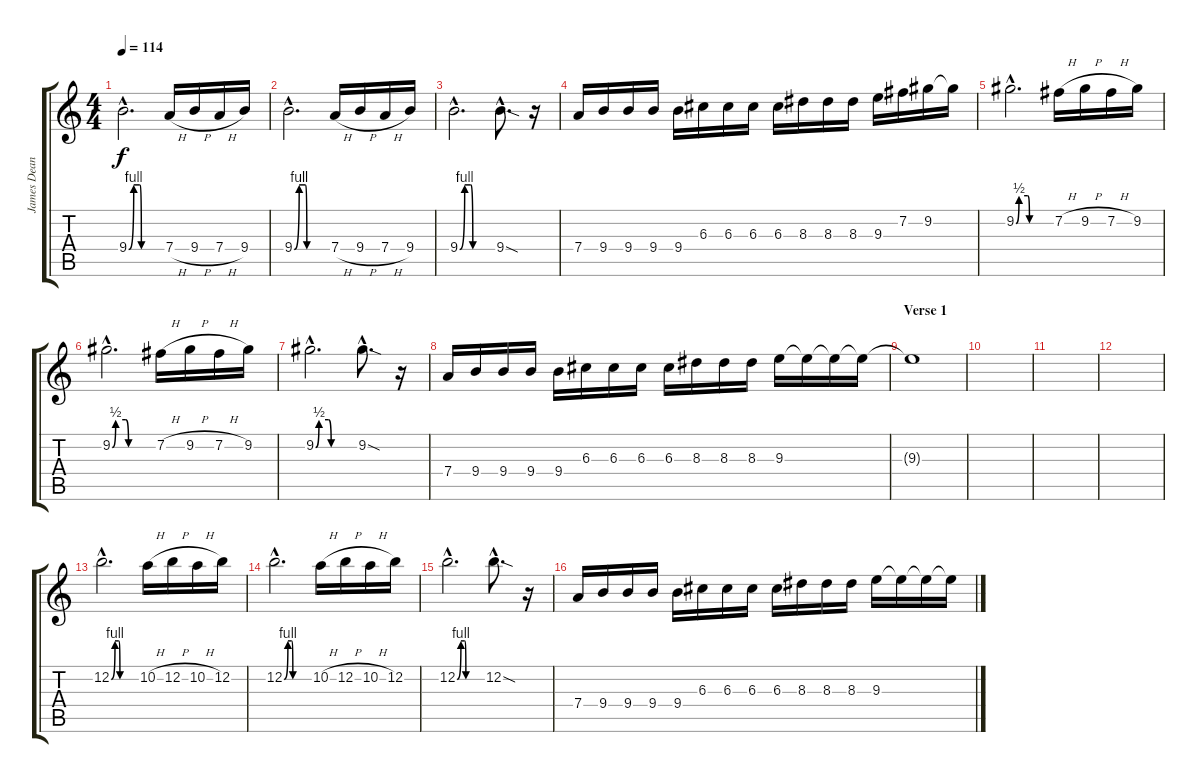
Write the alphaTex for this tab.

\track ("James Dean Bradfield Lead" "James Dean") {instrument overdrivenguitar}
\staff {score tabs}
\tuning (E4 B3 G3 D3 A2 E2) {hide}
\ts (4 4)
\tempo 114
\clef g2
\ks c
9.4{be (custom 0 0 9 4 20 4 23 0 60 0) hac}.2{d dy f instrument overdrivenguitar} 7.4{h}.16 9.4{h}.16 7.4{h}.16 9.4.16 |
9.4{be (custom 0 0 9 4 20 4 23 0 60 0) hac}.2{d} 7.4{h}.16 9.4{h}.16 7.4{h}.16 9.4.16 |
9.4{be (custom 0 0 9 4 20 4 24 0 60 0) hac}.2{d} 9.4{sod hac}.8{d} r.16 |
7.4.16 9.4.16 9.4.16 9.4.16 9.4.16 6.3.16 6.3.16 6.3.16 6.3.16 8.3.16 8.3.16 8.3.16 9.3.16 7.2.16 9.2.16 9.2{t}.16 |
9.2{be (custom 0 0 5 2 20 2 23 0 60 0) hac}.2{d} 7.2{h}.16 9.2{h}.16 7.2{h}.16 9.2.16 |
9.2{be (custom 0 0 5 2 20 2 24 0 60 0) hac}.2{d} 7.2{h}.16 9.2{h}.16 7.2{h}.16 9.2.16 |
9.2{be (custom 0 0 5 2 20 2 24 0 60 0) hac}.2{d} 9.2{sod hac}.8{d} r.16 |
7.4.16 9.4.16 9.4.16 9.4.16 9.4.16 6.3.16 6.3.16 6.3.16 6.3.16 8.3.16 8.3.16 8.3.16 9.3.16 9.3{t}.16 9.3{t}.16 9.3{t}.16 |
\section ("" "Verse 1")
9.3{t}.1 |
|
|
|
12.2{be (custom 0 0 9 4 18 4 21 0 60 0) hac}.2{d} 10.2{h}.16 12.2{h}.16 10.2{h}.16 12.2.16 |
12.2{be (custom 0 0 9 4 18 4 21 0 60 0) hac}.2{d} 10.2{h}.16 12.2{h}.16 10.2{h}.16 12.2.16 |
12.2{be (custom 0 0 9 4 18 4 21 0 60 0) hac}.2{d} 12.2{sod hac}.8{d} r.16 |
7.4.16 9.4.16 9.4.16 9.4.16 9.4.16 6.3.16 6.3.16 6.3.16 6.3.16 8.3.16 8.3.16 8.3.16 9.3.16 9.3{t}.16 9.3{t}.16 9.3{t}.16
